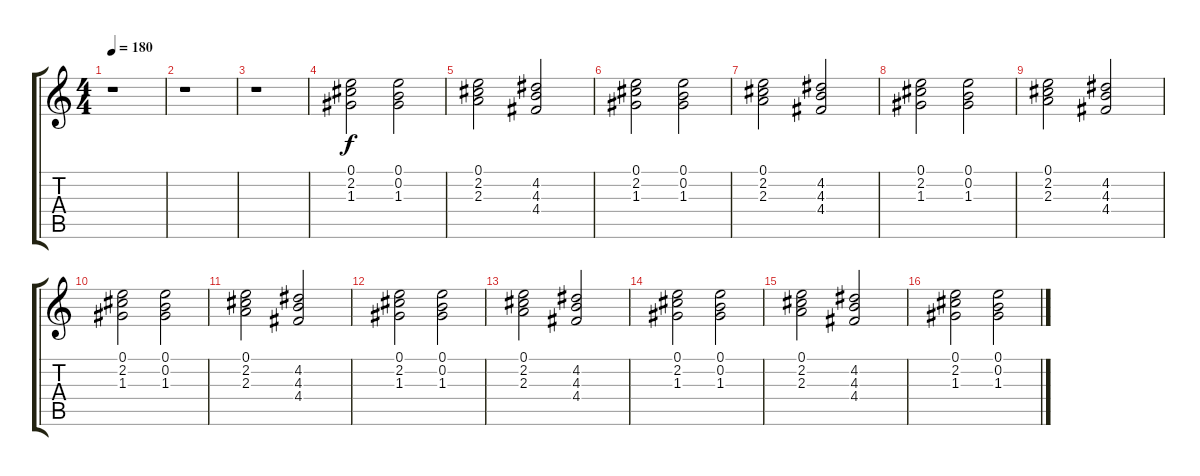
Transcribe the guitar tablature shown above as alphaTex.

\track "" {instrument distortionguitar}
\staff {score tabs}
\tuning (E4 B3 G3 D3 A2 E2) {hide}
\ts (4 4)
\tempo 180
\clef g2
\ks c
r.1{dy f} |
r.1 |
r.1 |
(0.1 2.2 1.3).2 (0.1 0.2 1.3).2 |
(0.1 2.2 2.3).2 (4.2 4.3 4.4).2 |
(0.1 2.2 1.3).2 (0.1 0.2 1.3).2 |
(0.1 2.2 2.3).2 (4.2 4.3 4.4).2 |
(0.1 2.2 1.3).2 (0.1 0.2 1.3).2 |
(0.1 2.2 2.3).2 (4.2 4.3 4.4).2 |
(0.1 2.2 1.3).2 (0.1 0.2 1.3).2 |
(0.1 2.2 2.3).2 (4.2 4.3 4.4).2 |
(0.1 2.2 1.3).2 (0.1 0.2 1.3).2 |
(0.1 2.2 2.3).2 (4.2 4.3 4.4).2 |
(0.1 2.2 1.3).2 (0.1 0.2 1.3).2 |
(0.1 2.2 2.3).2 (4.2 4.3 4.4).2 |
(0.1 2.2 1.3).2 (0.1 0.2 1.3).2
